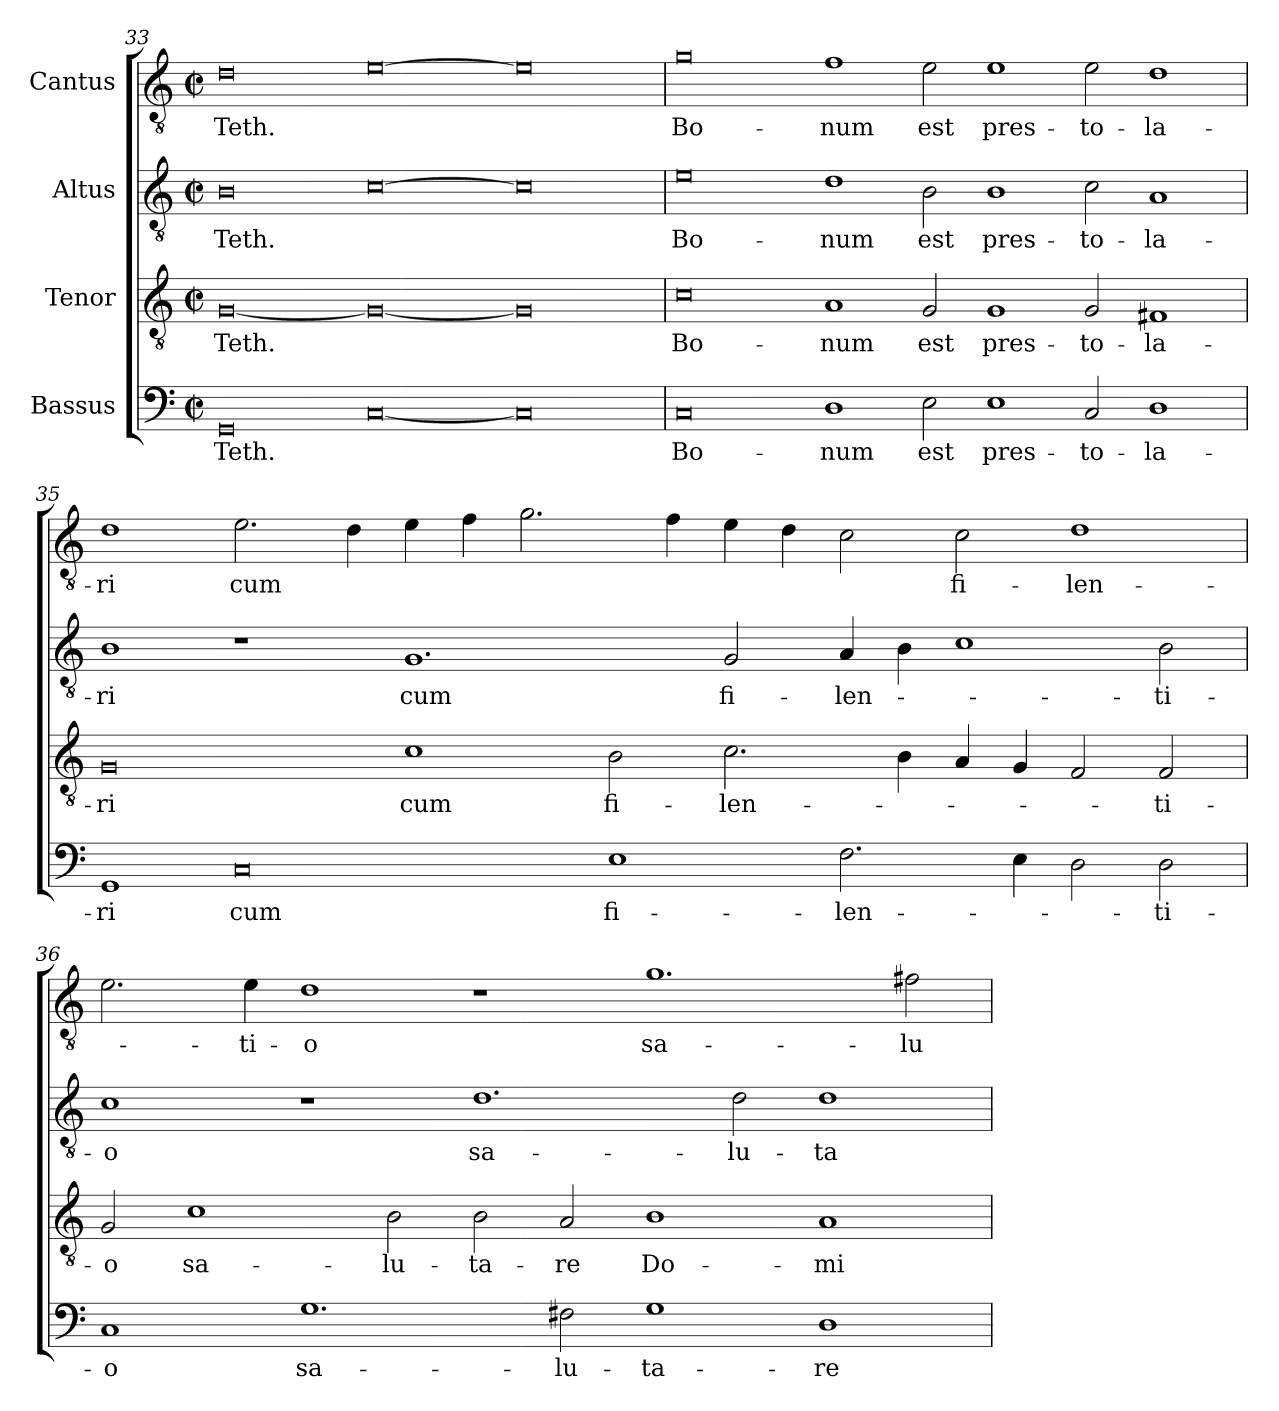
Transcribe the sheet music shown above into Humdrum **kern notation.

**kern	**text	**kern	**text	**kern	**text	**kern	**text
*part4	*part4	*part3	*part3	*part2	*part2	*part1	*part1
*staff4	*staff4	*staff3	*staff3	*staff2	*staff2	*staff1	*staff1
*I"Bassus	*	*I"Tenor	*	*I"Altus	*	*I"Cantus	*
*clefF4	*	*clefGv2	*	*clefGv2	*	*clefGv2	*
*k[]	*	*k[]	*	*k[]	*	*k[]	*
*C:	*	*C:	*	*C:	*	*C:	*
*M2/2	*	*M2/2	*	*M2/2	*	*M2/2	*
*met(c|)	*	*met(c|)	*	*met(c|)	*	*met(c|)	*
=33	=33	=33	=33	=33	=33	=33	=33
!	!LO:LY:b	!	!LO:LY:b	!	!LO:LY:b	!	!LO:LY:b
0GG	Teth.	[0G	Teth.	0B	Teth.	0d	Teth.
[0C	.	0G_	.	[0c	.	[0e	.
0C]	.	0G]	.	0c]	.	0e]	.
=34	=34	=34	=34	=34	=34	=34	=34
!	!LO:LY:b	!	!LO:LY:b	!	!LO:LY:b	!	!LO:LY:b
0C	Bo-	0c	Bo-	0e	Bo-	0g	Bo-
!	!LO:LY:b	!	!LO:LY:b	!	!LO:LY:b	!	!LO:LY:b
1D	-num	1A	-num	1d	-num	1f	-num
!	!LO:LY:b	!	!LO:LY:b	!	!LO:LY:b	!	!LO:LY:b
2E\	est	2G/	est	2B\	est	2e\	est
!	!LO:LY:b	!	!LO:LY:b	!	!LO:LY:b	!	!LO:LY:b
1E	pres-	1G	pres-	1B	pres-	1e	pres-
!	!LO:LY:b	!	!LO:LY:b	!	!LO:LY:b	!	!LO:LY:b
2C/	-to-	2G/	-to-	2c\	-to-	2e\	-to-
!	!LO:LY:b	!	!LO:LY:b	!	!LO:LY:b	!	!LO:LY:b
1D	-la-	1F#X	-la-	1A	-la-	1d	-la-
=35	=35	=35	=35	=35	=35	=35	=35
!	!LO:LY:b	!	!LO:LY:b	!	!LO:LY:b	!	!LO:LY:b
1GG	-ri	0G	-ri	1B	-ri	1d	-ri
!	!LO:LY:b	!	!	!	!	!	!LO:LY:b
0C	cum	.	.	1r	.	2.e\	cum
.	.	.	.	.	.	4d\	.
!	!	!	!LO:LY:b	!	!LO:LY:b	!	!
.	.	1c	cum	1.G	cum	4e\	.
.	.	.	.	.	.	4f\	.
.	.	.	.	.	.	2.g\	.
!	!LO:LY:b	!	!LO:LY:b	!	!	!	!
1E	fi-	2B\	fi-	.	.	.	.
.	.	.	.	.	.	4f\	.
!	!	!	!LO:LY:b	!	!LO:LY:b	!	!
.	.	2.c\	-len-	2G/	fi-	4e\	.
.	.	.	.	.	.	4d\	.
!	!LO:LY:b	!	!	!	!LO:LY:b	!	!
2.F\	-len-	.	.	4A/	-len-	2c\	.
.	.	4B\	.	4B\	.	.	.
!	!	!	!	!	!	!	!LO:LY:b
.	.	4A/	.	1c	.	2c\	fi-
4E\	.	4G/	.	.	.	.	.
!	!	!	!	!	!	!	!LO:LY:b
2D\	.	2F/	.	.	.	1d	-len-
!	!LO:LY:b	!	!LO:LY:b	!	!LO:LY:b	!	!
2D\	-ti-	2F/	-ti-	2B\	-ti-	.	.
!!LO:LB:g=z
=36	=36	=36	=36	=36	=36	=36	=36
!	!LO:LY:b	!	!LO:LY:b	!	!LO:LY:b	!	!
1C	-o	2G/	-o	1c	-o	2.e\	.
!	!	!	!LO:LY:b	!	!	!	!
.	.	1c	sa-	.	.	.	.
!	!	!	!	!	!	!	!LO:LY:b
.	.	.	.	.	.	4e\	-ti-
!	!LO:LY:b	!	!	!	!	!	!LO:LY:b
1.G	sa-	.	.	1r	.	1d	-o
!	!	!	!LO:LY:b	!	!	!	!
.	.	2B\	-lu-	.	.	.	.
!	!	!	!LO:LY:b	!	!LO:LY:b	!	!
.	.	2B\	-ta-	1.d	sa-	1r	.
!	!LO:LY:b	!	!LO:LY:b	!	!	!	!
2F#X\	-lu-	2A/	-re	.	.	.	.
!	!LO:LY:b	!	!LO:LY:b	!	!	!	!LO:LY:b
1G	-ta-	1B	Do-	.	.	1.g	sa-
!	!	!	!	!	!LO:LY:b	!	!
.	.	.	.	2d\	-lu-	.	.
!	!LO:LY:b	!	!LO:LY:b	!	!LO:LY:b	!	!
1D	-re	1A	-mi-	1d	-ta-	.	.
!	!	!	!	!	!	!	!LO:LY:b
.	.	.	.	.	.	2f#X\	-lu-
=	=	=	=	=	=	=	=
*-	*-	*-	*-	*-	*-	*-	*-
